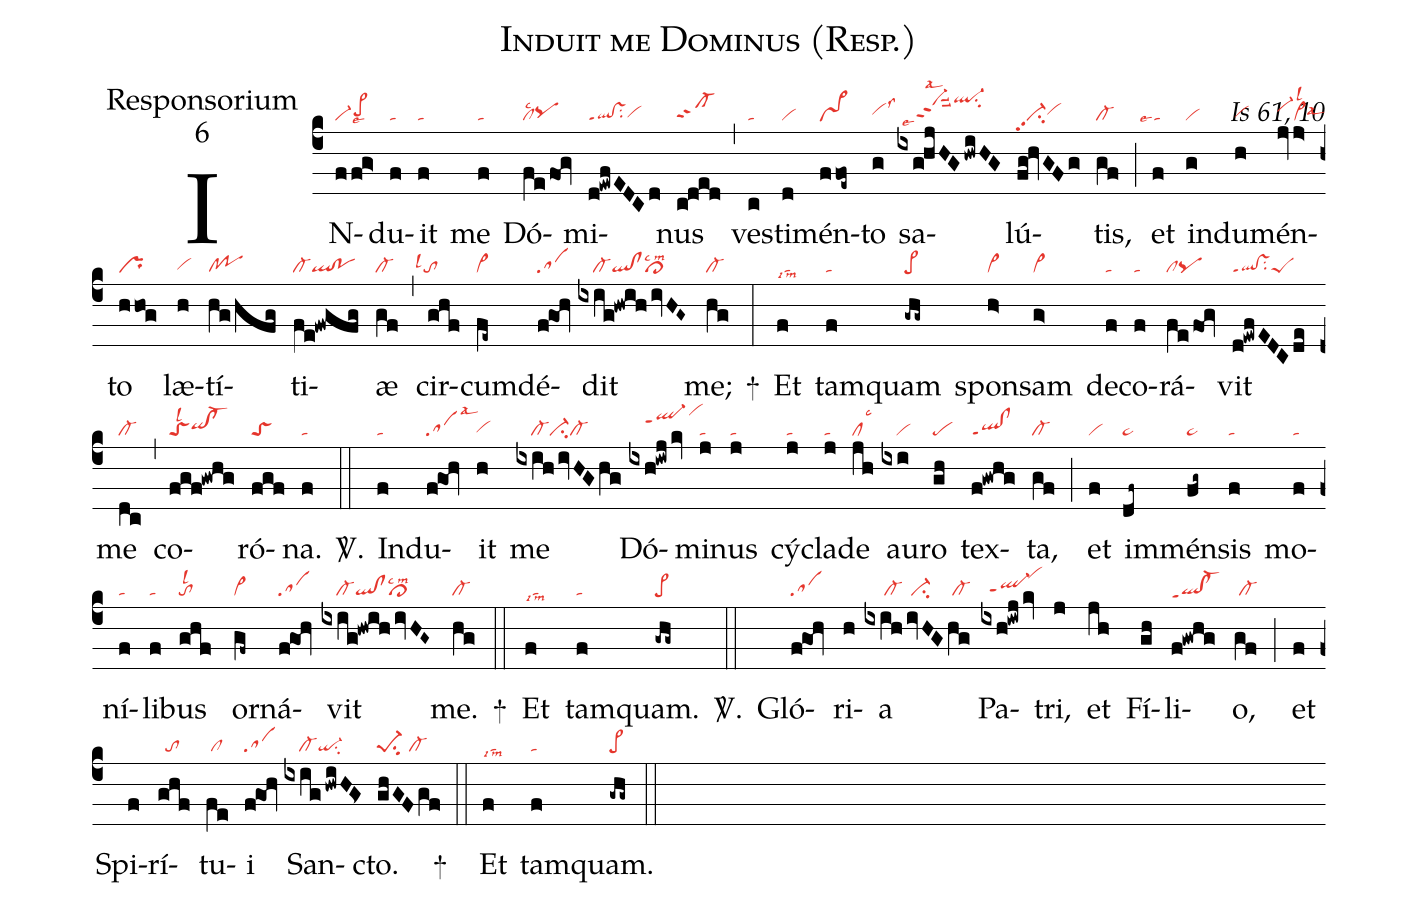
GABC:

name:Induit me Dominus (Resp.);
office-part:Responsorium;
mode:6;
commentary:Is 61, 10;
nabc-lines:1;
%%
(c4)
IN(ffg>|vi-lse9```pe>hh)du(f|ta)it(f|ta) me(f|ta) Dó(fe/fOg|cllsc2pqhg)mi(d!ewfEDCd|ql!vsppt1su2vihg)nus(c!ded|cl-hgppt2) (,)
ves(c|ta)ti(d|vi)mén(ffoe~|vs>)to(g|vihhlss3) sa(ixghjHG/hwiHG|/vi-hkppt2suu2lse7lsal2ql-hlsu2)lú(fg!hvGFg|vi-pp2su2vihh)tis,(gf|cl-) (;)
et(f|```talse4) ind(g|vi)u(h|vihg)mén(jvj>|vi-hivi>lsl2lsal6)to(hhog|pr) læ(h|vihg)tí(hg/hfg|cl!po)ti(fe!fwgfg|cl-ql!po)æ(gf|cl-) (,)
cir(ghf|```tolsl1)cum(fe~|vi>)dé(fgOh|sa)dit(ixig!hwih/ivHG~|////cl-ql!clcl>lsc2lsm2) me;(hg|cl-) +(:)
Et(f|talsi8lsm8) tam(f|ta)quam(-ghg~|pe>) spon(h>|vi>)sam(g>|vi>) de(f|ta)co(f|ta)rá(fe/fOg|clpq)vit(d!ewfEDCde|ql!vsppt1su2peS) me(dc|cl-) (,)
co(fgf!gwhg|toSlsl2qihh!cl-hh)ró(fgf|toS)na.(f|ta) <sp>V/</sp>.(::)
Ind(f|ta)u(fgOh|salsal3)it(h|vihg) me(ixih/ivHGhg|////cl-ci-cl-) Dó(ixh!iwj/kv|////ql-hjppt1vihm)mi(j|ta)nus(j|ta) cý(j|ta)cla(j|ta)de(jh|cllsc3) au(ixi|////vi)ro(gh|pe) tex(f!gwhg|ql!clppt1)ta,(gf|cl-) (;)
et(f|vi) im(df~|ta>)mén(fg~|ta>)sis(f|ta) mo(f|ta)ní(f|ta)li(f|ta)bus(ghf|tolsl2) or(gf~|vi>)ná(fgOh|sa)vit(ixig!hwih/ivHG~|////cl-ql!clcl>lsc2lsm2) me.(hg|cl-) +(::)
Et(f|talsi8lsm8) tam(f|ta)quam.(-ghg~|pe>) <sp>V/</sp>.(::)
Gló(fgOh|sa)ri(h)a(ixih|/////cl-|ivHG|/ci-|hg|/cl-) Pa(ixh!iwj/kv|//ql-hgppt1`vihl)tri,(j) et(jh) Fí(gh)li(f!gwhg|qlhe!cl-heppt1)o,(gf|/cl-) (;)
et(f) Spi(f)rí(ghf|//to)tu(fe|/cl)i(fgOh|sa) San(ixighwiHG>|////cl-qi-su2)cto.(ghGFgf|pe-1su2/cl-) +(::)
Et(f|talsi8lsm8) tam(f|ta)quam.(-ghg~|pe>) (::)
